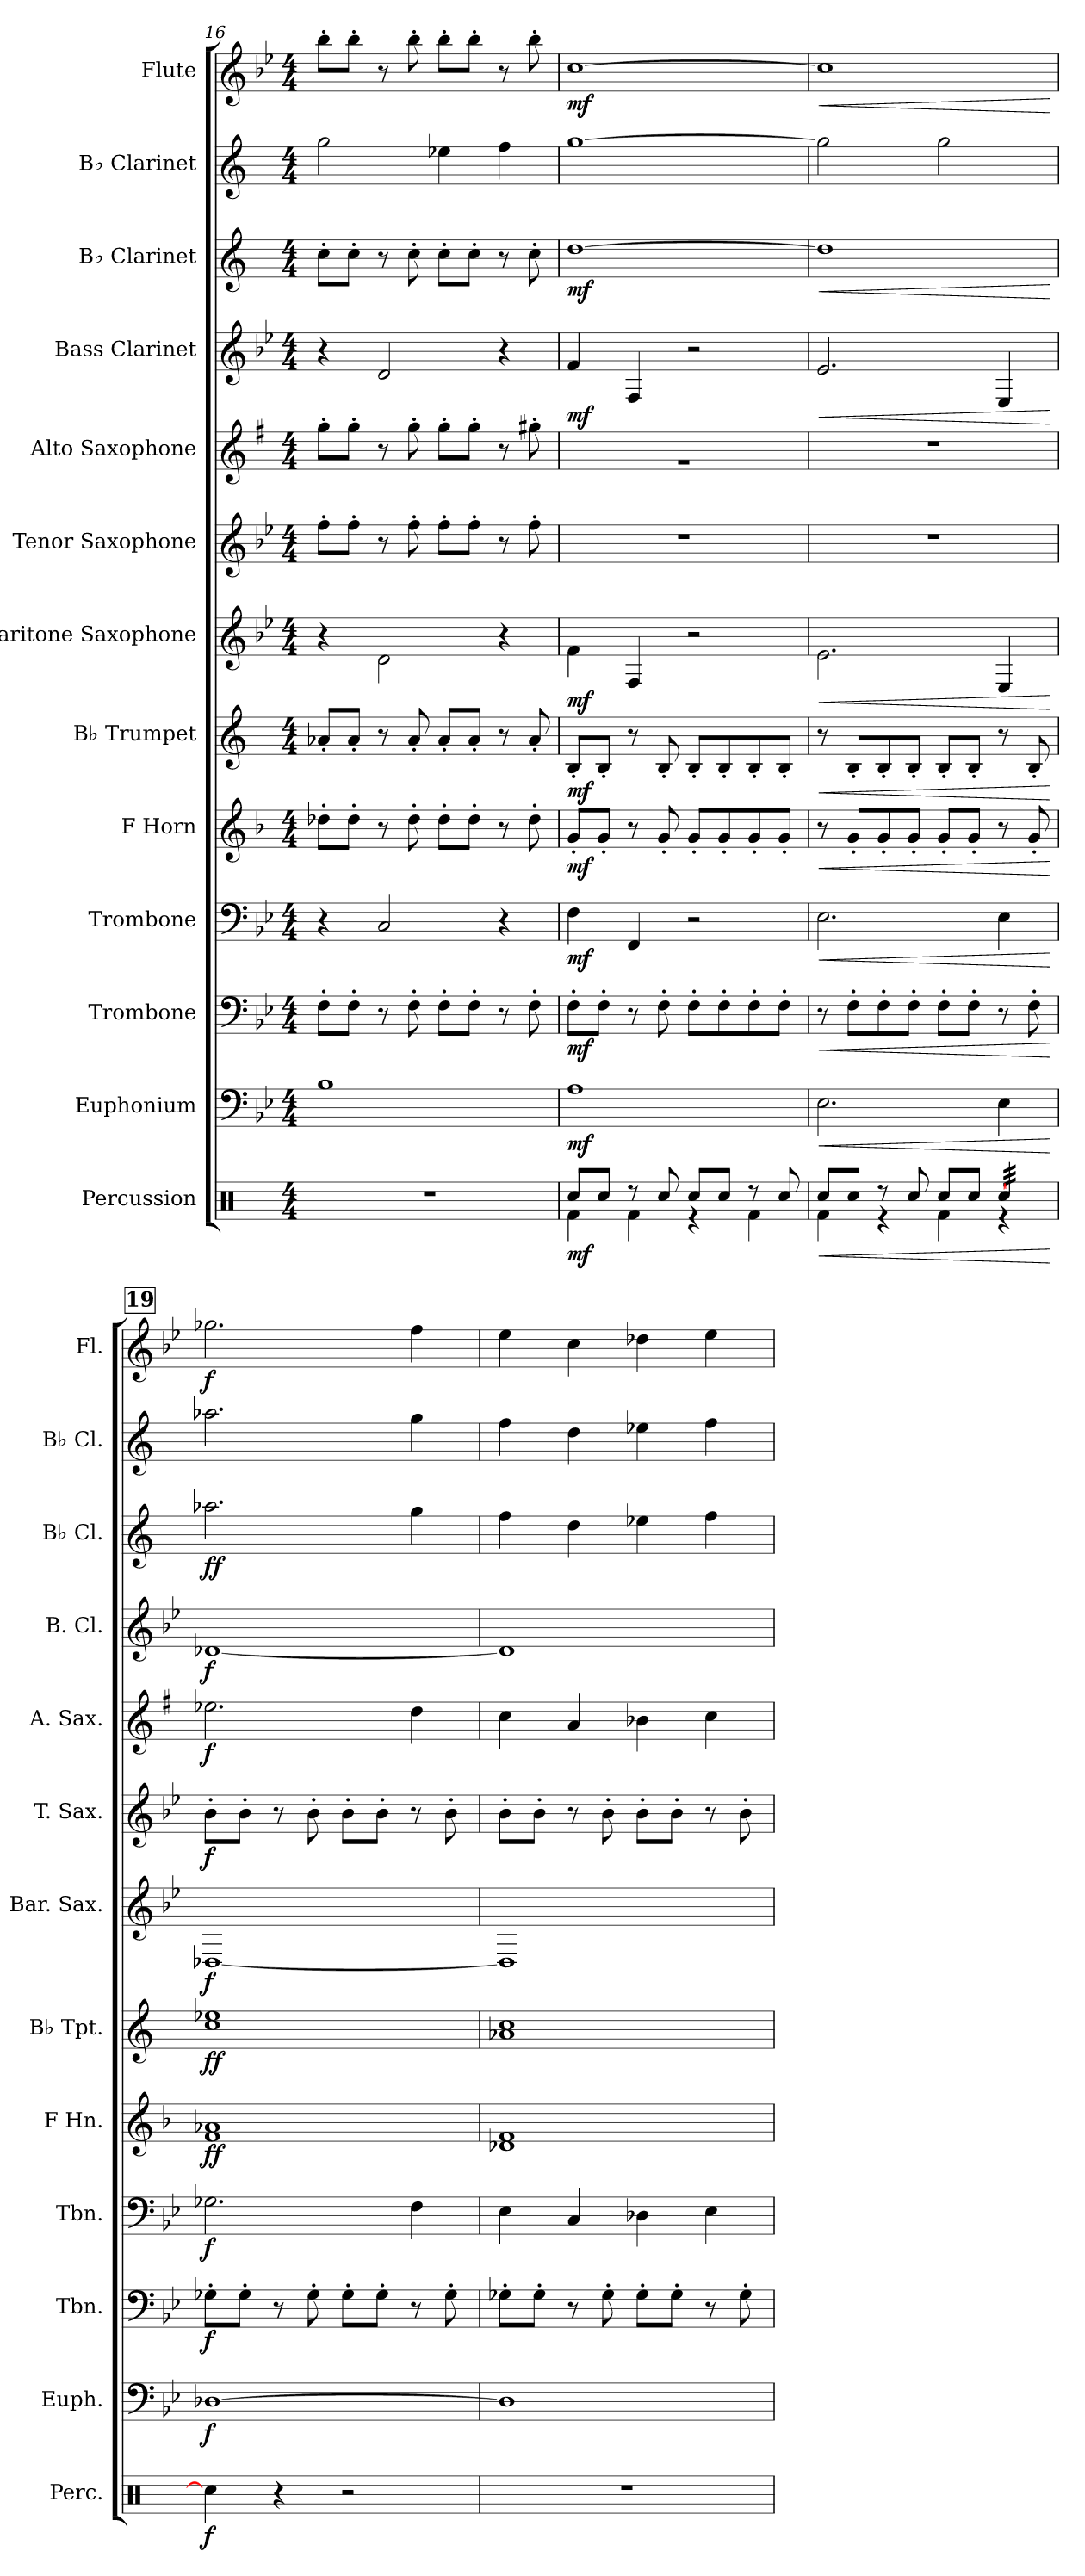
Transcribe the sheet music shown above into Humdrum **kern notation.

**kern	**dynam	**kern	**dynam	**kern	**dynam	**kern	**dynam	**kern	**dynam	**kern	**dynam	**kern	**dynam	**kern	**dynam	**kern	**dynam	**kern	**dynam	**kern	**dynam	**kern	**kern	**dynam
*part13	*part13	*part12	*part12	*part11	*part11	*part10	*part10	*part9	*part9	*part8	*part8	*part7	*part7	*part6	*part6	*part5	*part5	*part4	*part4	*part3	*part3	*part2	*part1	*part1
*staff13	*staff13	*staff12	*staff12	*staff11	*staff11	*staff10	*staff10	*staff9	*staff9	*staff8	*staff8	*staff7	*staff7	*staff6	*staff6	*staff5	*staff5	*staff4	*staff4	*staff3	*staff3	*staff2	*staff1	*staff1
*I"Percussion	*	*I"Euphonium	*	*I"Trombone	*	*I"Trombone	*	*I"F Horn	*	*I"B♭ Trumpet	*	*I"Baritone Saxophone	*	*I"Tenor Saxophone	*	*I"Alto Saxophone	*	*I"Bass Clarinet	*	*I"B♭ Clarinet	*	*I"B♭ Clarinet	*I"Flute	*
*I'Perc.	*	*I'Euph.	*	*I'Tbn.	*	*I'Tbn.	*	*I'F Hn.	*	*I'B♭ Tpt.	*	*I'Bar. Sax.	*	*I'T. Sax.	*	*I'A. Sax.	*	*I'B. Cl.	*	*I'B♭ Cl.	*	*I'B♭ Cl.	*I'Fl.	*
*clefX	*	*clefF4	*	*clefF4	*	*clefF4	*	*clefG2	*	*clefG2	*	*clefG2	*	*clefG2	*	*clefG2	*	*clefG2	*	*clefG2	*	*clefG2	*clefG2	*
*	*	*	*	*	*	*	*	*ITrd4c7	*	*ITrd1c2	*	*ITrd12c21	*	*ITrd8c14	*	*ITrd5c9	*	*ITrd8c14	*	*ITrd1c2	*	*ITrd1c2	*	*
*k[]	*	*k[b-e-]	*	*k[b-e-]	*	*k[b-e-]	*	*k[b-e-]	*	*k[b-e-]	*	*k[b-e-]	*	*k[b-e-]	*	*k[b-e-]	*	*k[b-e-]	*	*k[b-e-]	*	*k[b-e-]	*k[b-e-]	*
*M4/4	*	*M4/4	*	*M4/4	*	*M4/4	*	*M4/4	*	*M4/4	*	*M4/4	*	*M4/4	*	*M4/4	*	*M4/4	*	*M4/4	*	*M4/4	*M4/4	*
=16	=16	=16	=16	=16	=16	=16	=16	=16	=16	=16	=16	=16	=16	=16	=16	=16	=16	=16	=16	=16	=16	=16	=16	=16
1r	.	1B-	.	8F'\L	.	4r	.	8g-X'\L	.	8g-X'/L	.	4r	.	8f'\L	.	8b-'\L	.	4r	.	8b-'\L	.	2ff\	8bb-'\L	.
.	.	.	.	8F'\J	.	.	.	8g-'\J	.	8g-'/J	.	.	.	8f'\J	.	8b-'\J	.	.	.	8b-'\J	.	.	8bb-'\J	.
.	.	.	.	8r	.	2C/	.	8r	.	8r	.	2D\	.	8r	.	8r	.	2D/	.	8r	.	.	8r	.
.	.	.	.	8F'\	.	.	.	8g-'\	.	8g-'/	.	.	.	8f'\	.	8b-'\	.	.	.	8b-'\	.	.	8bb-'\	.
.	.	.	.	8F'\L	.	.	.	8g-'\L	.	8g-'/L	.	.	.	8f'\L	.	8b-'\L	.	.	.	8b-'\L	.	4dd-X\	8bb-'\L	.
.	.	.	.	8F'\J	.	.	.	8g-'\J	.	8g-'/J	.	.	.	8f'\J	.	8b-'\J	.	.	.	8b-'\J	.	.	8bb-'\J	.
.	.	.	.	8r	.	4r	.	8r	.	8r	.	4r	.	8r	.	8r	.	4r	.	8r	.	4ee-\	8r	.
.	.	.	.	8F'\	.	.	.	8g-'\	.	8g-'/	.	.	.	8f'\	.	8bn'\	.	.	.	8b-'\	.	.	8bb-'\	.
!!LO:PB:g=z
=17	=17	=17	=17	=17	=17	=17	=17	=17	=17	=17	=17	=17	=17	=17	=17	=17	=17	=17	=17	=17	=17	=17	=17	=17
*^	*	*	*	*	*	*	*	*	*	*	*	*	*	*	*	*	*	*	*	*	*	*	*	*
!	!	!LO:DY:b	!	!LO:DY:b	!	!LO:DY:b	!	!LO:DY:b	!	!LO:DY:b	!	!LO:DY:b	!	!LO:DY:b	!	!	!	!	!	!LO:DY:b	!	!LO:DY:b	!	!	!LO:DY:b
8Rcc/L	4Rf\	mf	1A	mf	8F'\L	mf	4F\	mf	8c'/L	mf	8A'/L	mf	4F\	mf	1r	.	1rg	.	4F/	mf	[1cc	mf	[1ff	[1cc	mf
8Rcc/J	.	.	.	.	8F'\J	.	.	.	8c'/J	.	8A'/J	.	.	.	.	.	.	.	.	.	.	.	.	.	.
8r	4Rf\	.	.	.	8r	.	4FF/	.	8r	.	8r	.	4FF/	.	.	.	.	.	4FF/	.	.	.	.	.	.
8Rcc/	.	.	.	.	8F'\	.	.	.	8c'/	.	8A'/	.	.	.	.	.	.	.	.	.	.	.	.	.	.
8Rcc/L	4r	.	.	.	8F'\L	.	2r	.	8c'/L	.	8A'/L	.	2r	.	.	.	.	.	2r	.	.	.	.	.	.
8Rcc/J	.	.	.	.	8F'\	.	.	.	8c'/	.	8A'/	.	.	.	.	.	.	.	.	.	.	.	.	.	.
8r	4Rf\	.	.	.	8F'\	.	.	.	8c'/	.	8A'/	.	.	.	.	.	.	.	.	.	.	.	.	.	.
8Rcc/	.	.	.	.	8F'\J	.	.	.	8c'/J	.	8A'/J	.	.	.	.	.	.	.	.	.	.	.	.	.	.
=18	=18	=18	=18	=18	=18	=18	=18	=18	=18	=18	=18	=18	=18	=18	=18	=18	=18	=18	=18	=18	=18	=18	=18	=18	=18
!	!	!LO:HP:b	!	!LO:HP:b	!	!LO:HP:b	!	!LO:HP:b	!	!LO:HP:b	!	!LO:HP:b	!	!LO:HP:b	!	!	!	!	!	!LO:HP:b	!	!LO:HP:b	!	!	!
!	!	!	!	!	!	!	!	!	!	!	!	!	!	!	!	!	!	!	!	!	!	!LO:HP:n=1:b	!	!	!LO:HP:b
8Rcc/L	4Rf\	<	2.E-\	<	8r	<	2.E-\	<	8r	<	8r	<	2.E-\	<	1r	.	1r	.	2.E-/	<	1cc]	< <	2ff\]	1cc]	<
8Rcc/J	.	.	.	.	8F'\L	.	.	.	8c'/L	.	8A'/L	.	.	.	.	.	.	.	.	.	.	.	.	.	.
8r	4r	.	.	.	8F'\	.	.	.	8c'/	.	8A'/	.	.	.	.	.	.	.	.	.	.	.	.	.	.
8Rcc/	.	.	.	.	8F'\J	.	.	.	8c'/J	.	8A'/J	.	.	.	.	.	.	.	.	.	.	.	.	.	.
8Rcc/L	4Rf\	.	.	.	8F'\L	.	.	.	8c'/L	.	8A'/L	.	.	.	.	.	.	.	.	.	.	.	2ff\	.	.
8Rcc/J	.	.	.	.	8F'\J	.	.	.	8c'/J	.	8A'/J	.	.	.	.	.	.	.	.	.	.	.	.	.	.
*tremolo	*	*	*	*	*	*	*	*	*	*	*	*	*	*	*	*	*	*	*	*	*	*	*	*	*
[32Rcc/LLL	4r	.	4E-\	.	8r	.	4E-\	.	8r	.	8r	.	4EE-/	.	.	.	.	.	4EE-/	.	.	.	.	.	.
32Rcc/	.	.	.	.	.	.	.	.	.	.	.	.	.	.	.	.	.	.	.	.	.	.	.	.	.
32Rcc/	.	.	.	.	.	.	.	.	.	.	.	.	.	.	.	.	.	.	.	.	.	.	.	.	.
32Rcc/	.	.	.	.	.	.	.	.	.	.	.	.	.	.	.	.	.	.	.	.	.	.	.	.	.
32Rcc/	.	.	.	.	8F'\	.	.	.	8c'/	.	8A'/	.	.	.	.	.	.	.	.	.	.	.	.	.	.
32Rcc/	.	.	.	.	.	.	.	.	.	.	.	.	.	.	.	.	.	.	.	.	.	.	.	.	.
32Rcc/	.	.	.	.	.	.	.	.	.	.	.	.	.	.	.	.	.	.	.	.	.	.	.	.	.
32Rcc/JJJ	.	.	.	.	.	.	.	.	.	.	.	.	.	.	.	.	.	.	.	.	.	.	.	.	.
*Xtremolo	*	*	*	*	*	*	*	*	*	*	*	*	*	*	*	*	*	*	*	*	*	*	*	*	*
*v	*v	*	*	*	*	*	*	*	*	*	*	*	*	*	*	*	*	*	*	*	*	*	*	*	*
.	[	.	[	.	[	.	[	.	[	.	[	.	[	.	.	.	.	.	[	.	[	.	.	[
!!LO:REH:place=s1:a:B:fs=14:t=19
=19	=19	=19	=19	=19	=19	=19	=19	=19	=19	=19	=19	=19	=19	=19	=19	=19	=19	=19	=19	=19	=19	=19	=19	=19
!	!LO:DY:b	!	!LO:DY:b	!	!LO:DY:b	!	!LO:DY:b	!	!LO:DY:b	!	!	!	!	!	!	!	!	!	!	!	!	!	!	!
!	!	!	!	!	!	!	!	!	!LO:DY:n=1:b	!	!LO:DY:b	!	!	!	!	!	!	!	!	!	!	!	!	!
!	!	!	!	!	!	!	!	!	!	!	!LO:DY:n=1:b	!	!LO:DY:b	!	!LO:DY:b	!	!LO:DY:b	!	!LO:DY:b	!	!LO:DY:b	!	!	!
!	!	!	!	!	!	!	!	!	!	!	!	!	!	!	!	!	!	!	!	!	!LO:DY:n=1:b	!	!	!LO:DY:b
4Rcc\]	f	[1D-X	f	8G-X'\L	f	2.G-X\	f	1B- 1d-X	f f	1b- 1dd-X	f f	[1DD-X	f	8B-'\L	f	2.g-X\	f	[1D-X	f	2.gg-X\	f f	2.gg-X\	2.gg-X\	f
.	.	.	.	8G-'\J	.	.	.	.	.	.	.	.	.	8B-'\J	.	.	.	.	.	.	.	.	.	.
4r	.	.	.	8r	.	.	.	.	.	.	.	.	.	8r	.	.	.	.	.	.	.	.	.	.
.	.	.	.	8G-'\	.	.	.	.	.	.	.	.	.	8B-'\	.	.	.	.	.	.	.	.	.	.
2r	.	.	.	8G-'\L	.	.	.	.	.	.	.	.	.	8B-'\L	.	.	.	.	.	.	.	.	.	.
.	.	.	.	8G-'\J	.	.	.	.	.	.	.	.	.	8B-'\J	.	.	.	.	.	.	.	.	.	.
.	.	.	.	8r	.	4F\	.	.	.	.	.	.	.	8r	.	4f\	.	.	.	4ff\	[	4ff\	4ff\	.
.	.	.	.	8G-'\	.	.	.	.	.	.	.	.	.	8B-'\	.	.	.	.	.	.	.	.	.	.
=20	=20	=20	=20	=20	=20	=20	=20	=20	=20	=20	=20	=20	=20	=20	=20	=20	=20	=20	=20	=20	=20	=20	=20	=20
1r	.	1D-]	.	8G-X'\L	.	4E-\	.	1G-X 1B-	.	1g-X 1b-	.	1DD-]	.	8B-'\L	.	4e-\	.	1D-]	.	4ee-\	.	4ee-\	4ee-\	.
.	.	.	.	8G-'\J	.	.	.	.	.	.	.	.	.	8B-'\J	.	.	.	.	.	.	.	.	.	.
.	.	.	.	8r	.	4C/	.	.	.	.	.	.	.	8r	.	4c/	.	.	.	4cc\	.	4cc\	4cc\	.
.	.	.	.	8G-'\	.	.	.	.	.	.	.	.	.	8B-'\	.	.	.	.	.	.	.	.	.	.
.	.	.	.	8G-'\L	.	4D-X\	.	.	.	.	.	.	.	8B-'\L	.	4d-X\	.	.	.	4dd-X\	.	4dd-X\	4dd-X\	.
.	.	.	.	8G-'\J	.	.	.	.	.	.	.	.	.	8B-'\J	.	.	.	.	.	.	.	.	.	.
.	.	.	.	8r	.	4E-\	.	.	.	.	.	.	.	8r	.	4e-\	.	.	.	4ee-\	.	4ee-\	4ee-\	.
.	.	.	.	8G-'\	.	.	.	.	.	.	.	.	.	8B-'\	.	.	.	.	.	.	.	.	.	.
=	=	=	=	=	=	=	=	=	=	=	=	=	=	=	=	=	=	=	=	=	=	=	=	=
*-	*-	*-	*-	*-	*-	*-	*-	*-	*-	*-	*-	*-	*-	*-	*-	*-	*-	*-	*-	*-	*-	*-	*-	*-
